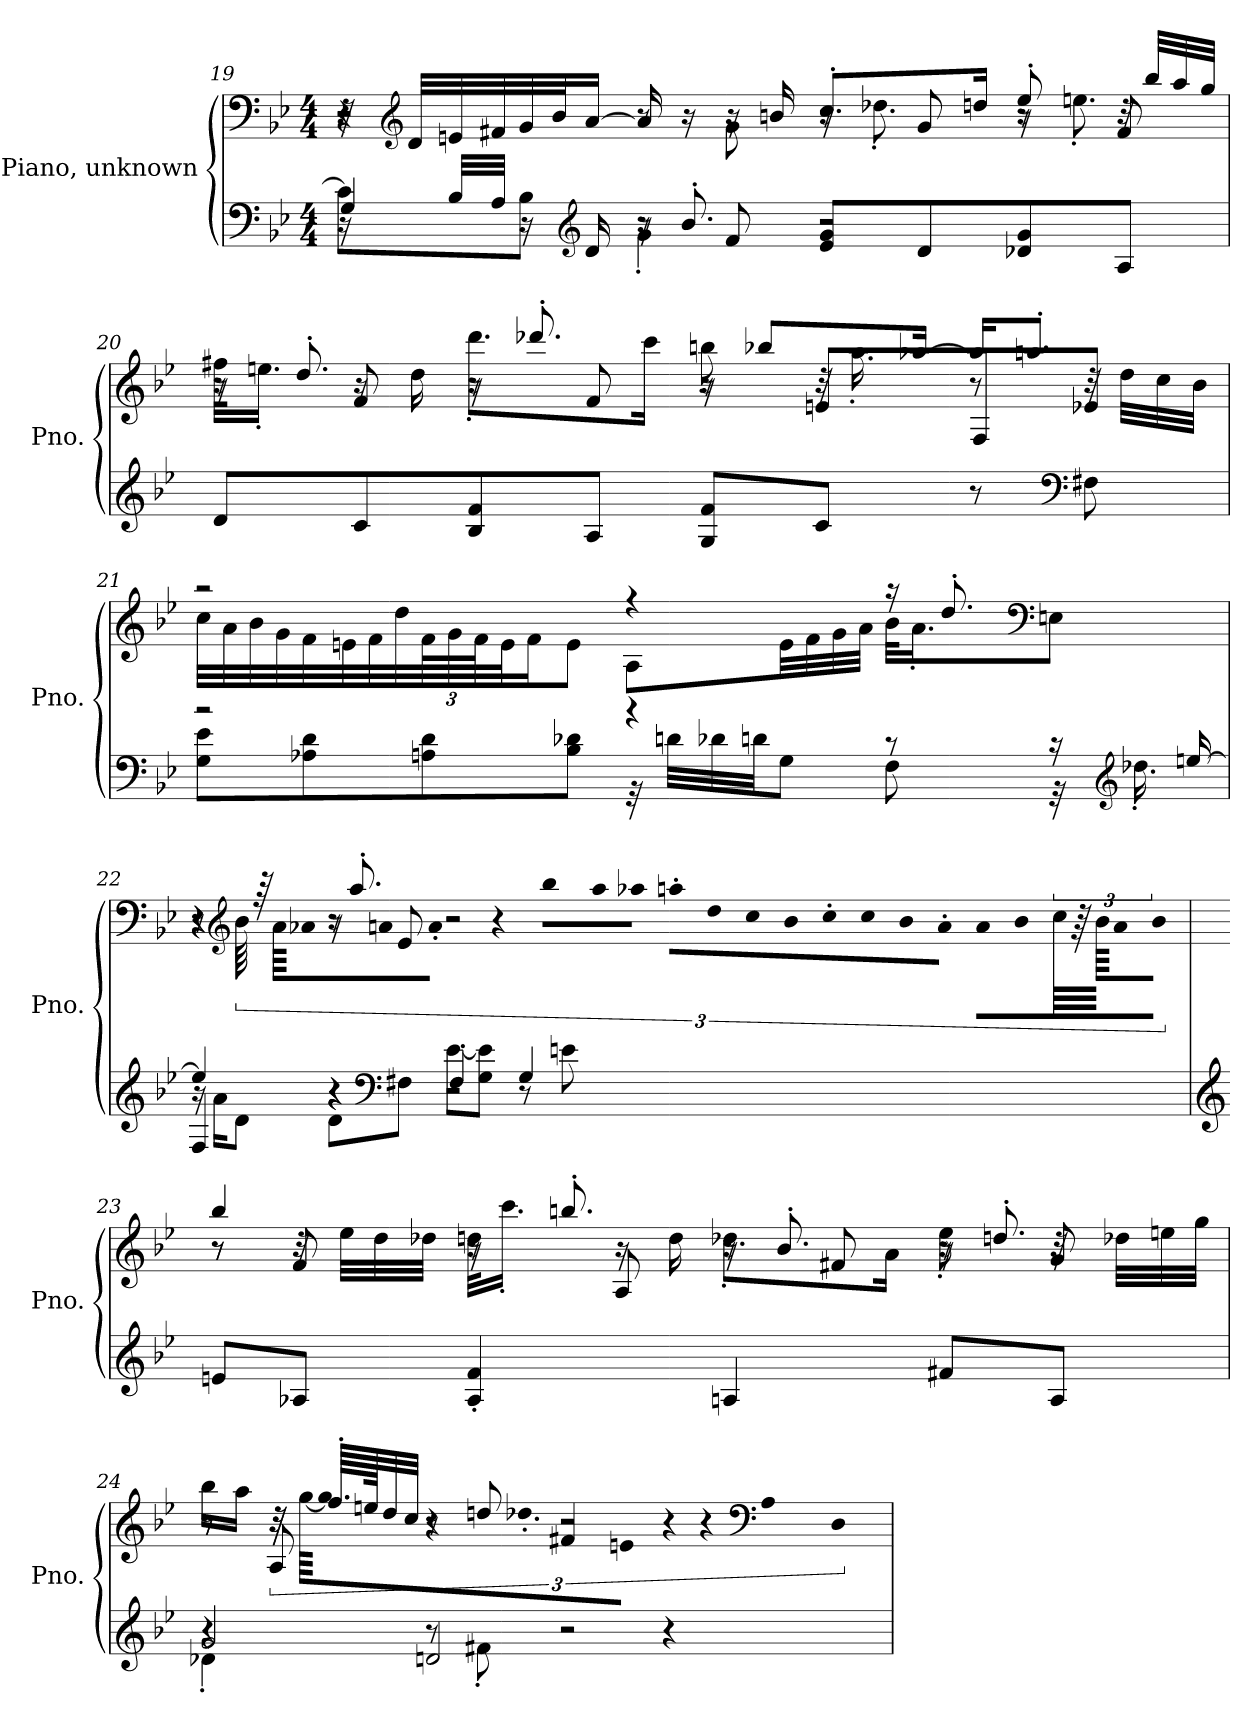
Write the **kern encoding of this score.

**kern	**kern
*part1	*part1
*staff2	*staff1
*I"Piano, unknown	*
*I'Pno.	*
!!LO:PB:g=z
*clefF4	*clefF4
*k[b-e-]	*k[b-e-]
*M4/4	*M4/4
=19	=19
*^	*^
*	*^	*	*^
16r	8c\L]	4G/	32r	4r	2r
*	*	*	*clefG2	*	*
.	.	.	32d/LLL	.	.
32B-/LLL	.	.	32en/	.	.
32A/JJJ	.	.	32f#X/	.	.
16r	8B-\J	.	32g/	.	.
.	.	.	32b-/J	.	.
*clefG2	*	*	*	*	*
16d/	.	.	[16a/JJ	.	.
8r	4g'\	16r	16a/]	8r	.
.	.	8.b-'/	16r	.	.
8f/	.	.	16r	8g\	.
.	.	.	16bn/	.	.
8e-/ 8g/L	2r	2r	8.cc'/L	16r	8r
.	.	.	.	8.dd-X'\	.
8d/	.	.	.	.	8g/
.	.	.	16ddn/Jk	.	.
8d-X/ 8g/	.	.	8ee-'/	16r	8r
.	.	.	.	8.een'\	.
8A/J	.	.	32r	.	8f#/
.	.	.	32bb-/LLL	.	.
.	.	.	32aa/	.	.
.	.	.	32gg/JJJ	.	.
*v	*v	*v	*	*	*
!!LO:LB:g=z	!!	!!
=20	=20	=20	=20
8d/L	16r	32ff#X\KLL	8r
.	.	16.een'\JJ	.
.	8.dd'/	.	.
8c/	.	16r	8f/
.	.	16dd\	.
8B-/ 8f/	16r	8.ddd'\L	8r
.	8.ddd-X'/	.	.
8A/J	.	.	8f/
.	.	16ccc\Jk	.
8G/ 8f/L	16r	8bbn'\	8r
.	8bb-X/L	.	.
8c/J	.	32r	8en/L
.	.	16.aa'\	.
.	[16aa-X/Jk	.	.
8r	16aa-/KL]	8r	8F/
.	8.aan'/J	.	.
*clefF4	*	*	*
8F#X\	.	32r	8e-X/J
.	.	32dd\LLL	.
.	.	32cc\	.
.	.	32b-\JJJ	.
*	*	*v	*v
!!LO:LB:g=z
=21	=21	=21
*^	*	*
2r	8G\ 8e-\L	2r	32cc\LLL
.	.	.	32a\
.	.	.	32b-\
.	.	.	32g\
.	8A-X\ 8d\	.	32f\
.	.	.	32en\
.	.	.	32f\
.	.	.	32dd\
*	*	*	*Xbrackettup
.	8An\ 8d\	.	96f\L
.	.	.	96g\
.	.	.	96f\J
.	.	.	32e\J
.	.	.	16f\J
.	8B-\ 8d-X\J	.	8e\J
4r	32r	4r	8A\L
.	32dn\LLL	.	.
.	32d-X\	.	.
.	32dn\JJ	.	.
.	8G\J	.	32e\LL
.	.	.	32f\
.	.	.	32g\
.	.	.	32a\JJJ
8r	8F\	16r	32b-\KLL
.	.	.	16.a'\J
.	.	8.dd'/	.
*	*	*clefF4	*
16r	32r	.	8En\J
*clefG2	*	*	*
.	16.dd-X'\	.	.
[16een/	.	.	.
!!LO:LB:g=z
=22	=22	=22	=22
*	*^	*	*^
4ee/]	16r	4F/	4r	8r	4r
.	16a\KL	.	.	.	.
*	*	*	*clefG2	*	*
*	*	*	*	*brackettup	*
.	8d\J	.	.	96b-\	.
.	.	.	.	96r	.
.	.	.	.	96a\KLLL	.
.	.	.	.	32a-X\J	.
.	.	.	.	16an\J	.
4r	8d\L	4r	16r	8a'\J	8r
.	.	.	8.aa'/	.	.
*clefF4	*	*	*	*	*
.	8F#X\J	.	.	32r	8e-/
.	.	.	.	32bb-\LLL	.
.	.	.	.	32aa\	.
.	.	.	.	32aa-X\JJJ	.
2r	[8e-\L	4F#'/	2r	32aan'\LLL	2r
.	.	.	.	32dd\	.
.	.	.	.	32cc\	.
.	.	.	.	32b-\	.
.	8G\ 8e-\]J	.	.	32cc'\	.
.	.	.	.	32cc\	.
.	.	.	.	32b-\	.
.	.	.	.	32a'\JJJ	.
.	8r	4G/	.	16a\LL	.
.	.	.	.	16b-\	.
.	8en\	.	.	96cc\JJkk	.
.	.	.	.	96r	.
.	.	.	.	96b-\KLLL	.
.	.	.	.	32a\J	.
.	.	.	.	16b-\JJ	.
*v	*v	*v	*	*	*
!!LO:LB:g=z	!!	!!
=23	=23	=23	=23
*clefG2	*	*	*
8en/L	4bb-/	8r	8r
8A-X/J	.	32r	8f/
.	.	32ee-\LLL	.
.	.	32dd\	.
.	.	32dd-X\JJJ	.
4A-/' 4f/'	16r	32ddn\KLL	8r
.	.	16.ccc'\JJ	.
.	8.bbn'/	.	.
.	.	16r	8A/
.	.	16dd\	.
4An/	16r	8.dd-X'\L	8r
.	8.b-'/	.	.
.	.	.	8f#X/
.	.	16a\Jk	.
8f#X/L	16r	8ee-'\	8r
.	8.ddn'/	.	.
8A/J	.	32r	8g/
.	.	32dd-X\LLL	.
.	.	32een\	.
.	.	32gg\JJJ	.
!!LO:LB:g=z	!!	!!
=24	=24	=24	=24
*^	*	*	*
*	*^	*	*	*
2g/	4d-X'\	4r	8r	16bb-\LL	8r
.	.	.	.	16aa\JJ	.
.	.	.	32r	48r	8A/
.	.	.	.	[96gg\KKLL	.
.	.	.	64.ff'/LLLL	16.gg\J]	.
.	.	.	128een/JK	.	.
.	.	.	32dd/	.	.
.	.	.	32cc/JJJ	.	.
.	8r	2dn/	8r	8.dd-X'\	4r
.	8f#X'\	.	8ddn/	.	.
.	.	.	.	16en\Jk	.
2r	2r	.	4f#X/	8r	2r
*	*	*	*clefF4	*	*
.	.	.	.	8A\	.
.	.	4r	4r	4D\	.
*v	*v	*v	*	*	*
*	*v	*v	*v
=	=
*-	*-
